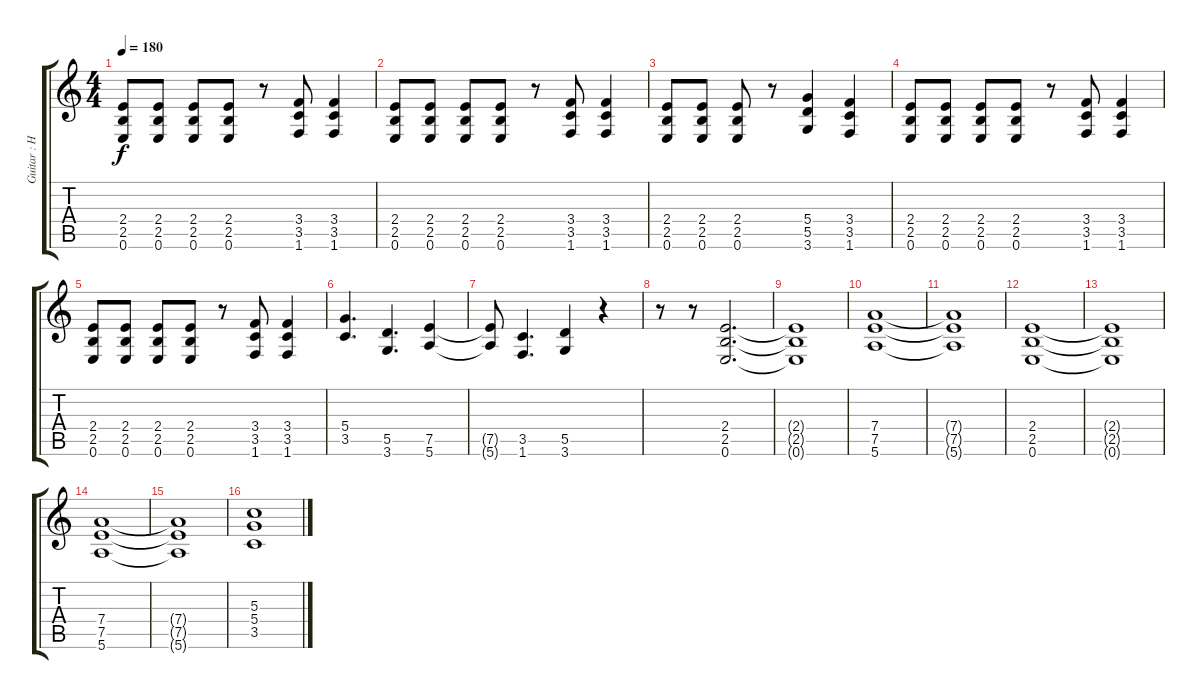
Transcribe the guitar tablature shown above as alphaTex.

\track ("Guitar : Hirasawa Yui" "Guitar : H") {instrument distortionguitar}
\staff {score tabs}
\tuning (E4 B3 G3 D3 A2 E2) {hide}
\ts (4 4)
\tempo 180
\clef g2
\ks c
(2.4 2.5 0.6).8{dy f} (2.4 2.5 0.6).8 (2.4 2.5 0.6).8 (2.4 2.5 0.6).8 r.8 (3.4 3.5 1.6).8 (3.4 3.5 1.6).4 |
(2.4 2.5 0.6).8 (2.4 2.5 0.6).8 (2.4 2.5 0.6).8 (2.4 2.5 0.6).8 r.8 (3.4 3.5 1.6).8 (3.4 3.5 1.6).4 |
(2.4 2.5 0.6).8 (2.4 2.5 0.6).8 (2.4 2.5 0.6).8 r.8 (5.4 5.5 3.6).4 (3.4 3.5 1.6).4 |
(2.4 2.5 0.6).8 (2.4 2.5 0.6).8 (2.4 2.5 0.6).8 (2.4 2.5 0.6).8 r.8 (3.4 3.5 1.6).8 (3.4 3.5 1.6).4 |
(2.4 2.5 0.6).8 (2.4 2.5 0.6).8 (2.4 2.5 0.6).8 (2.4 2.5 0.6).8 r.8 (3.4 3.5 1.6).8 (3.4 3.5 1.6).4 |
(5.4 3.5).4{d} (5.5 3.6).4{d} (7.5 5.6).4 |
(7.5{t} 5.6{t}).8 (3.5 1.6).4{d} (5.5 3.6).4 r.4 |
r.8 r.8 (2.4 2.5 0.6).2{d balance 3} |
(2.4{t} 2.5{t} 0.6{t}).1 |
(7.4 7.5 5.6).1 |
(7.4{t} 7.5{t} 5.6{t}).1 |
(2.4 2.5 0.6).1 |
(2.4{t} 2.5{t} 0.6{t}).1 |
(7.4 7.5 5.6).1 |
(7.4{t} 7.5{t} 5.6{t}).1 |
(5.3 5.4 3.5).1
